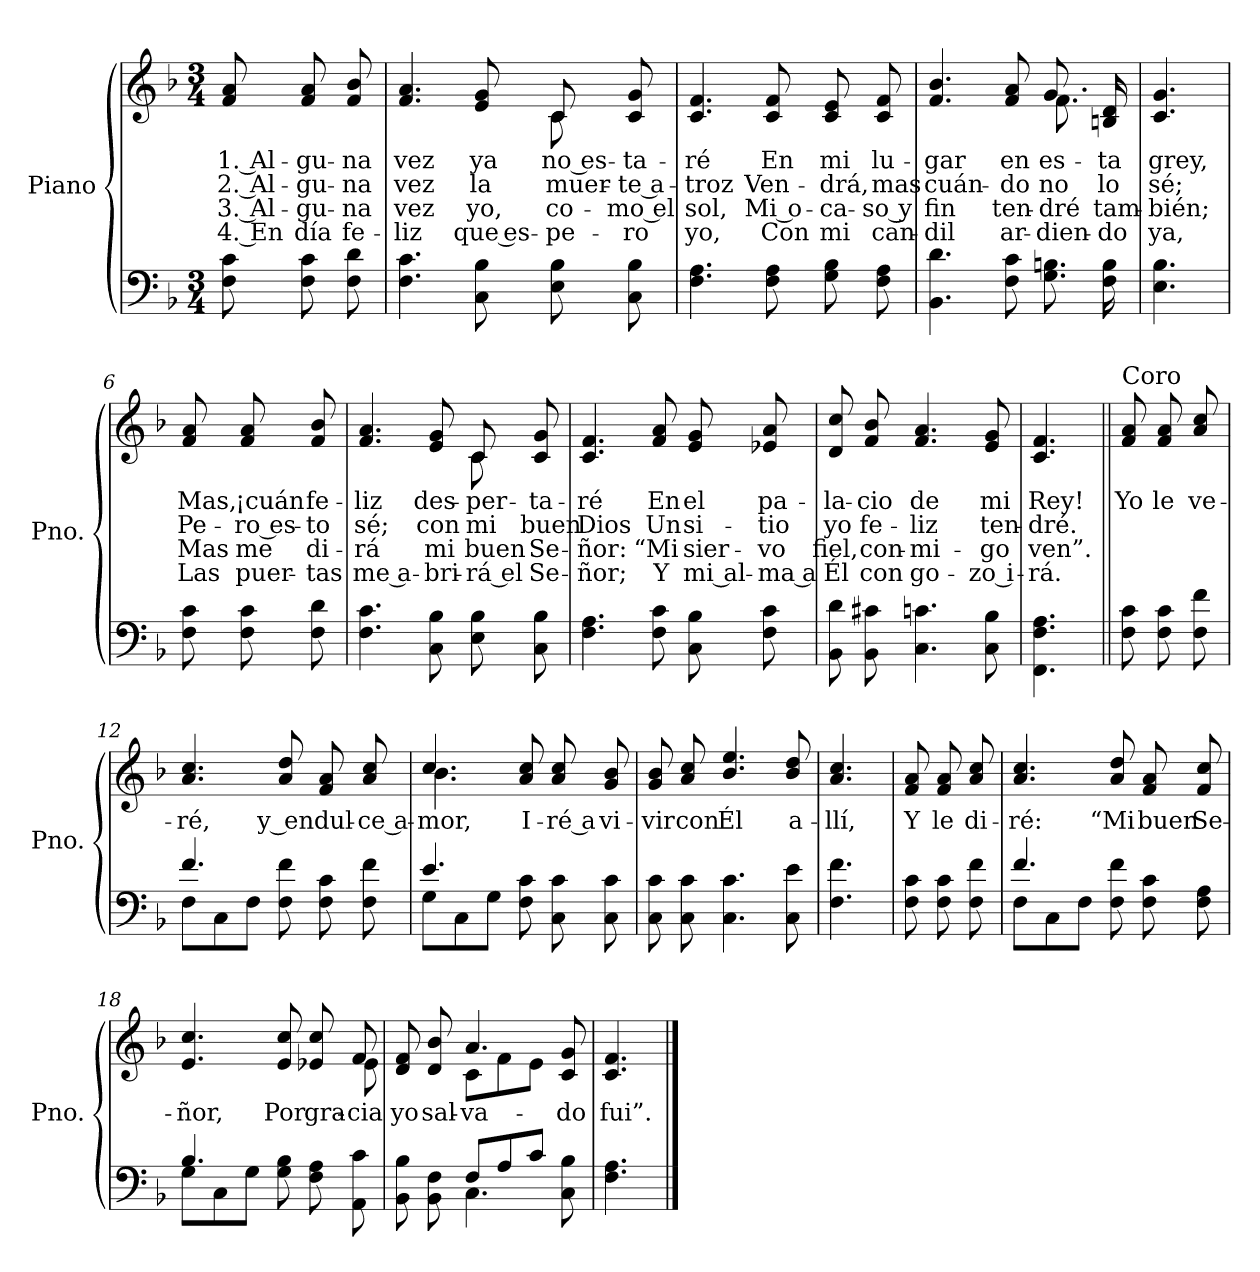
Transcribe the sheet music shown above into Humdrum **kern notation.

**kern	**kern	**text	**text	**text	**text
*part1	*part1	*part1	*part1	*part1	*part1
*staff2	*staff1	*staff1	*staff1	*staff1	*staff1
*I"Piano	*	*	*	*	*
*I'Pno.	*	*	*	*	*
*clefF4	*clefG2	*	*	*	*
*k[b-]	*k[b-]	*	*	*	*
*M3/4	*M3/4	*	*	*	*
=1	=1	=1	=1	=1	=1
!	!	!LO:LY:b	!LO:LY:b	!LO:LY:b	!LO:LY:b
8F\ 8c\	8f/ 8a/	1. Al-	2. Al-	3. Al-	4. En
!	!	!LO:LY:b	!LO:LY:b	!LO:LY:b	!LO:LY:b
8F\ 8c\	8f/ 8a/	-gu-	-gu-	-gu-	día
!	!	!LO:LY:b	!LO:LY:b	!LO:LY:b	!LO:LY:b
8F\ 8d\	8f/ 8b-/	-na	-na	-na	fe-
=2	=2	=2	=2	=2	=2
!	!	!LO:LY:b	!LO:LY:b	!LO:LY:b	!LO:LY:b
*	*^	*	*	*	*
4.F\ 4.c\	4.f/ 4.a/	2ryy	vez	vez	vez	-liz
!	!	!	!LO:LY:b	!LO:LY:b	!LO:LY:b	!LO:LY:b
8C\ 8B-\	8e/ 8g/	.	ya	la	yo,	que es-
!	!	!	!LO:LY:b	!LO:LY:b	!LO:LY:b	!LO:LY:b
8E\ 8B-\	8c/	8c\	no es-	muer-	co-	-pe-
!	!	!	!LO:LY:b	!LO:LY:b	!LO:LY:b	!LO:LY:b
8C\ 8B-\	8c/ 8g/	8ryy	-ta-	-te a-	-mo el	-ro
=3	=3	=3	=3	=3	=3	=3
!	!	!	!LO:LY:b	!LO:LY:b	!LO:LY:b	!LO:LY:b
*	*v	*v	*	*	*	*
4.F\ 4.A\	4.c/ 4.f/	-ré	-troz	sol,	yo,
!	!	!LO:LY:b	!LO:LY:b	!LO:LY:b	!LO:LY:b
8F\ 8A\	8c/ 8f/	En	Ven-	Mi o-	Con
!	!	!LO:LY:b	!LO:LY:b	!LO:LY:b	!LO:LY:b
8G\ 8B-\	8c/ 8e/	mi	-drá,	-ca-	mi
!	!	!LO:LY:b	!LO:LY:b	!LO:LY:b	!LO:LY:b
8F\ 8A\	8c/ 8f/	lu-	mas	-so y	can-
=4	=4	=4	=4	=4	=4
!	!	!LO:LY:b	!LO:LY:b	!LO:LY:b	!LO:LY:b
*	*^	*	*	*	*
4.BB-\ 4.d\	4.f/ 4.b-/	2ryy	-gar	cuán-	fin	-dil
!	!	!	!LO:LY:b	!LO:LY:b	!LO:LY:b	!LO:LY:b
8F\ 8c\	8f/ 8a/	.	en	-do	ten-	ar-
!	!	!	!LO:LY:b	!LO:LY:b	!LO:LY:b	!LO:LY:b
8.G\ 8.Bn\	8.g/	8.f\	es-	no	-dré	-dien-
!	!	!	!LO:LY:b	!LO:LY:b	!LO:LY:b	!LO:LY:b
16F\ 16B\	16Bn/ 16d/	16ryy	-ta	lo	tam-	-do
=5	=5	=5	=5	=5	=5	=5
!	!	!	!LO:LY:b	!LO:LY:b	!LO:LY:b	!LO:LY:b
*	*v	*v	*	*	*	*
4.E\ 4.B-\	4.c/ 4.g/	grey,	sé;	-bién;	ya,
!!LO:LB:g=z
=6	=6	=6	=6	=6	=6
!	!	!LO:LY:b	!LO:LY:b	!LO:LY:b	!LO:LY:b
8F\ 8c\	8f/ 8a/	Mas,	Pe-	Mas	Las
!	!	!LO:LY:b	!LO:LY:b	!LO:LY:b	!LO:LY:b
8F\ 8c\	8f/ 8a/	¡cuán	-ro es-	me	puer-
!	!	!LO:LY:b	!LO:LY:b	!LO:LY:b	!LO:LY:b
8F\ 8d\	8f/ 8b-/	fe-	-to	di-	-tas
=7	=7	=7	=7	=7	=7
!	!	!LO:LY:b	!LO:LY:b	!LO:LY:b	!LO:LY:b
*	*^	*	*	*	*
4.F\ 4.c\	4.f/ 4.a/	2ryy	-liz	sé;	-rá	me a-
!	!	!	!LO:LY:b	!LO:LY:b	!LO:LY:b	!LO:LY:b
8C\ 8B-\	8e/ 8g/	.	des-	con	mi	-bri-
!	!	!	!LO:LY:b	!LO:LY:b	!LO:LY:b	!LO:LY:b
8E\ 8B-\	8c/	8c\	-per-	mi	buen	-rá el
!	!	!	!LO:LY:b	!LO:LY:b	!LO:LY:b	!LO:LY:b
8C\ 8B-\	8c/ 8g/	8ryy	-ta-	buen	Se-	Se-
=8	=8	=8	=8	=8	=8	=8
!	!	!	!LO:LY:b	!LO:LY:b	!LO:LY:b	!LO:LY:b
*	*v	*v	*	*	*	*
4.F\ 4.A\	4.c/ 4.f/	-ré	Dios	-ñor:	-ñor;
!	!	!LO:LY:b	!LO:LY:b	!LO:LY:b	!LO:LY:b
8F\ 8c\	8f/ 8a/	En	Un	“Mi	Y
!	!	!LO:LY:b	!LO:LY:b	!LO:LY:b	!LO:LY:b
8C\ 8B-\	8e/ 8g/	el	si-	sier-	mi al-
!	!	!LO:LY:b	!LO:LY:b	!LO:LY:b	!LO:LY:b
8F\ 8c\	8e-X/ 8a/	pa-	-tio	-vo	-ma a
=9	=9	=9	=9	=9	=9
!	!	!LO:LY:b	!LO:LY:b	!LO:LY:b	!LO:LY:b
8BB-\ 8d\	8d/ 8cc/	-la-	yo	fiel,	Él
!	!	!LO:LY:b	!LO:LY:b	!LO:LY:b	!LO:LY:b
8BB-\ 8c#X\	8f/ 8b-/	-cio	fe-	con-	con
!	!	!LO:LY:b	!LO:LY:b	!LO:LY:b	!LO:LY:b
4.C\ 4.cn\	4.f/ 4.a/	de	-liz	-mi-	go-
!	!	!LO:LY:b	!LO:LY:b	!LO:LY:b	!LO:LY:b
8C\ 8B-\	8e/ 8g/	mi	ten-	-go	-zo i-
=10	=10	=10	=10	=10	=10
!	!	!LO:LY:b	!LO:LY:b	!LO:LY:b	!LO:LY:b
4.FF\ 4.F\ 4.A\	4.c/ 4.f/	Rey!	-dré.	ven”.	-rá.
!!LO:LB:g=z
=11||	=11||	=11||	=11||	=11||	=11||
!	!LO:TX:a:t=Coro	!	!	!	!
!	!	!LO:LY:b	!	!	!
8F\ 8c\	8f/ 8a/	Yo	.	.	.
!	!	!LO:LY:b	!	!	!
8F\ 8c\	8f/ 8a/	le	.	.	.
!	!	!LO:LY:b	!	!	!
8F\ 8f\	8a/ 8cc/	ve-	.	.	.
=12	=12	=12	=12	=12	=12
*^	*	*	*	*	*
!	!	!	!LO:LY:b	!	!	!
4.f/	8F\L	4.a/ 4.cc/	-ré,	.	.	.
.	8C\	.	.	.	.	.
.	8F\J	.	.	.	.	.
!	!	!	!LO:LY:b	!	!	!
8F\ 8f\	4.ryy	8a/ 8dd/	y en	.	.	.
!	!	!	!LO:LY:b	!	!	!
8F\ 8c\	.	8f/ 8a/	dul-	.	.	.
!	!	!	!LO:LY:b	!	!	!
8F\ 8f\	.	8a/ 8cc/	-ce a-	.	.	.
=13	=13	=13	=13	=13	=13	=13
!	!	!	!LO:LY:b	!	!	!
*	*	*^	*	*	*	*
4.e/	8G\L	4.cc/	4.b-\	-mor,	.	.	.
.	8C\	.	.	.	.	.	.
.	8G\J	.	.	.	.	.	.
!	!	!	!	!LO:LY:b	!	!	!
8F\ 8c\	4.ryy	8a/ 8cc/	4.ryy	I-	.	.	.
!	!	!	!	!LO:LY:b	!	!	!
8C\ 8c\	.	8a/ 8cc/	.	-ré a	.	.	.
!	!	!	!	!LO:LY:b	!	!	!
8C\ 8c\	.	8g/ 8b-/	.	vi-	.	.	.
*v	*v	*	*	*	*	*	*
*	*v	*v	*	*	*	*
=14	=14	=14	=14	=14	=14
!	!	!LO:LY:b	!	!	!
8C\ 8c\	8g/ 8b-/	-vir	.	.	.
!	!	!LO:LY:b	!	!	!
8C\ 8c\	8a/ 8cc/	con	.	.	.
!	!	!LO:LY:b	!	!	!
4.C\ 4.c\	4.b-/ 4.ee/	Él	.	.	.
!	!	!LO:LY:b	!	!	!
8C\ 8e\	8b-/ 8dd/	a-	.	.	.
=15	=15	=15	=15	=15	=15
!	!	!LO:LY:b	!	!	!
4.F\ 4.f\	4.a/ 4.cc/	-llí,	.	.	.
!!LO:LB:g=z
=16	=16	=16	=16	=16	=16
!	!	!LO:LY:b	!	!	!
8F\ 8c\	8f/ 8a/	Y	.	.	.
!	!	!LO:LY:b	!	!	!
8F\ 8c\	8f/ 8a/	le	.	.	.
!	!	!LO:LY:b	!	!	!
8F\ 8f\	8a/ 8cc/	di-	.	.	.
=17	=17	=17	=17	=17	=17
*^	*	*	*	*	*
!	!	!	!LO:LY:b	!	!	!
4.f/	8F\L	4.a/ 4.cc/	-ré:	.	.	.
.	8C\	.	.	.	.	.
.	8F\J	.	.	.	.	.
!	!	!	!LO:LY:b	!	!	!
8F\ 8f\	4.ryy	8a/ 8dd/	“Mi	.	.	.
!	!	!	!LO:LY:b	!	!	!
8F\ 8c\	.	8f/ 8a/	buen	.	.	.
!	!	!	!LO:LY:b	!	!	!
8F\ 8A\	.	8f/ 8cc/	Se-	.	.	.
=18	=18	=18	=18	=18	=18	=18
!	!	!	!LO:LY:b	!	!	!
*	*	*^	*	*	*	*
4.B-/	8G\L	4.e/ 4.cc/	8ryy	-ñor,	.	.	.
*	*	*v	*v	*	*	*	*
.	8C\	.	.	.	.	.
.	8G\J	.	.	.	.	.
!	!	!	!LO:LY:b	!	!	!
8G\ 8B-\	4.ryy	8e/ 8cc/	Por	.	.	.
!	!	!	!LO:LY:b	!	!	!
8F\ 8A\	.	8e-X/ 8cc/	gra-	.	.	.
!	!	!	!LO:LY:b	!	!	!
*	*	*^	*	*	*	*
8AA\ 8c\	.	8f/	8e-\	-cia	.	.	.
=19	=19	=19	=19	=19	=19	=19	=19
!	!	!	!	!LO:LY:b	!	!	!
8BB-\ 8B-\	4ryy	8d/ 8f/	4ryy	yo	.	.	.
!	!	!	!	!LO:LY:b	!	!	!
8BB-\ 8F\	.	8d/ 8b-/	.	sal-	.	.	.
!	!	!	!	!LO:LY:b	!	!	!
4.C\	8F/L	4.a/	8c\L	-va-	.	.	.
.	8A/	.	8f\	.	.	.	.
.	8c/J	.	8e\J	.	.	.	.
!	!	!	!	!LO:LY:b	!	!	!
8C\ 8B-\	8ryy	8c/ 8g/	8ryy	-do	.	.	.
=20	=20	=20	=20	=20	=20	=20	=20
!	!	!	!	!LO:LY:b	!	!	!
*v	*v	*	*	*	*	*	*
*	*v	*v	*	*	*	*
4.F\ 4.A\	4.c/ 4.f/	fui”.	.	.	.
==	==	==	==	==	==
*-	*-	*-	*-	*-	*-
